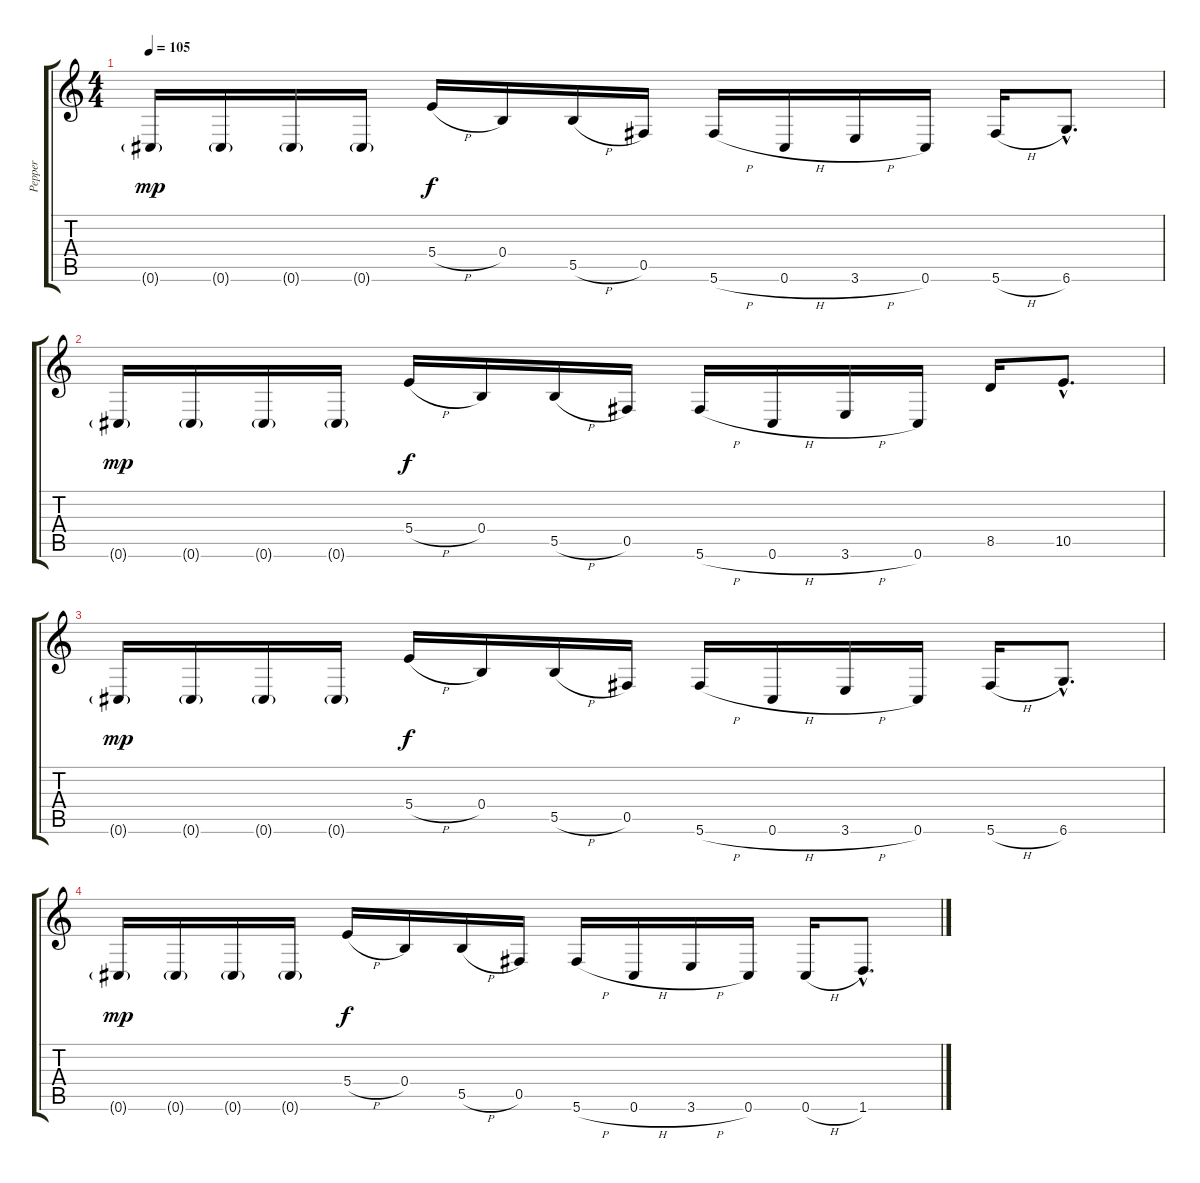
\track ("Pepper" "Pepper") {instrument distortionguitar}
\staff {score tabs}
\tuning (Db4 Ab3 E3 B2 Gb2 Db2) {hide}
\ts (4 4)
\tempo 105
\clef g2
\ks c
0.6{g}.16{dy mp} 0.6{g}.16 0.6{g}.16 0.6{g}.16 5.4{h}.16{dy f} 0.4.16 5.5{h}.16 0.5.16 5.6{h}.16 0.6{h}.16 3.6{h}.16 0.6.16 5.6{h}.16 6.6{hac}.8{d} |
0.6{g}.16{dy mp} 0.6{g}.16 0.6{g}.16 0.6{g}.16 5.4{h}.16{dy f} 0.4.16 5.5{h}.16 0.5.16 5.6{h}.16 0.6{h}.16 3.6{h}.16 0.6.16 8.5.16 10.5{hac}.8{d} |
0.6{g}.16{dy mp} 0.6{g}.16 0.6{g}.16 0.6{g}.16 5.4{h}.16{dy f} 0.4.16 5.5{h}.16 0.5.16 5.6{h}.16 0.6{h}.16 3.6{h}.16 0.6.16 5.6{h}.16 6.6{hac}.8{d} |
0.6{g}.16{dy mp} 0.6{g}.16 0.6{g}.16 0.6{g}.16 5.4{h}.16{dy f} 0.4.16 5.5{h}.16 0.5.16 5.6{h}.16 0.6{h}.16 3.6{h}.16 0.6.16 0.6{h}.16 1.6{hac}.8{d}
